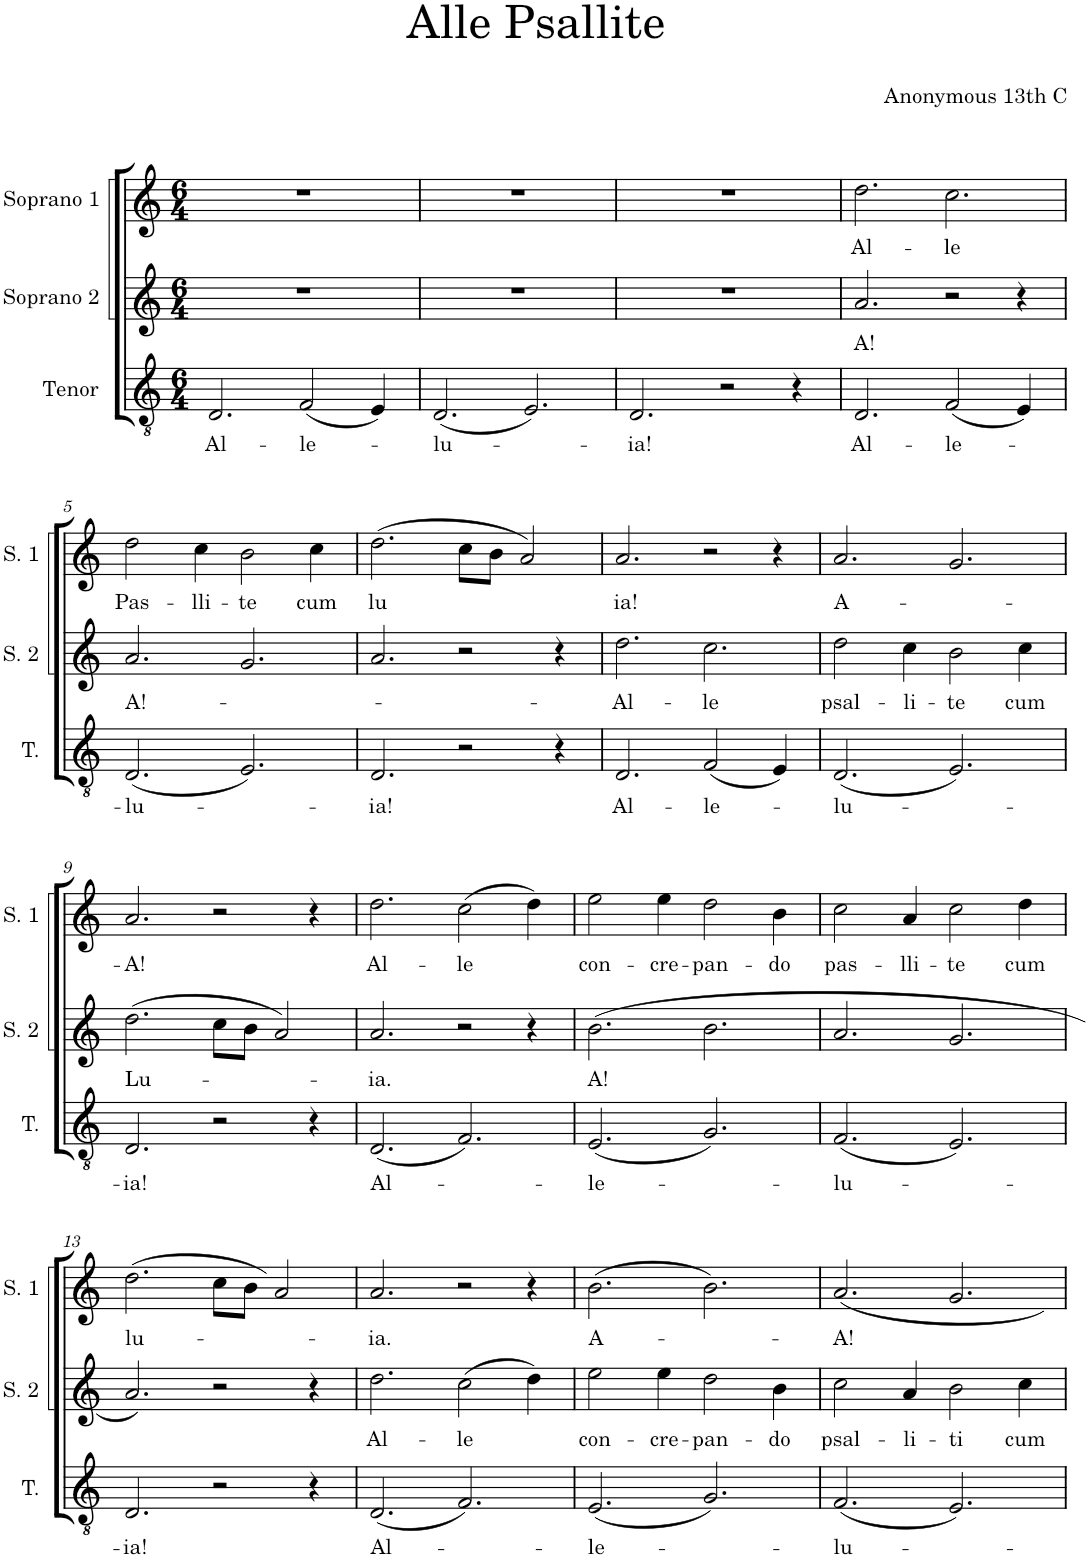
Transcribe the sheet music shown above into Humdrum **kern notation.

**kern	**text	**kern	**text	**kern	**text
*part3	*part3	*part2	*part2	*part1	*part1
*staff3	*staff3	*staff2	*staff2	*staff1	*staff1
*I"Tenor	*	*I"Soprano 2	*	*I"Soprano 1	*
*I'T.	*	*I'S. 2	*	*I'S. 1	*
*clefGv2	*	*clefG2	*	*clefG2	*
*k[]	*	*k[]	*	*k[]	*
*M6/4	*	*M6/4	*	*M6/4	*
=1	=1	=1	=1	=1	=1
!	!LO:LY:b	!	!	!	!
2.D/	Al-	1.r	.	1.r	.
!	!LO:LY:b	!	!	!	!
(2F/	-le-	.	.	.	.
4E/)	.	.	.	.	.
=2	=2	=2	=2	=2	=2
!	!LO:LY:b	!	!	!	!
(2.D/	-lu-	1.r	.	1.r	.
2.E/)	.	.	.	.	.
=3	=3	=3	=3	=3	=3
!	!LO:LY:b	!	!	!	!
2.D/	-ia!	1.r	.	1.r	.
2r	.	.	.	.	.
4r	.	.	.	.	.
=4	=4	=4	=4	=4	=4
!	!LO:LY:b	!	!LO:LY:b	!	!LO:LY:b
2.D/	Al-	2.a/	A!	2.dd\	Al-
!	!LO:LY:b	!	!	!	!LO:LY:b
(2F/	-le-	2r	.	2.cc\	-le
4E/)	.	4r	.	.	.
!!LO:LB:g=z
=5	=5	=5	=5	=5	=5
!	!LO:LY:b	!	!LO:LY:b	!	!LO:LY:b
(2.D/	-lu-	2.a/	A!-	2dd\	Pas-
!	!	!	!	!	!LO:LY:b
.	.	.	.	4cc\	-lli-
!	!	!	!	!	!LO:LY:b
2.E/)	.	2.g/	.	2b\	-te
!	!	!	!	!	!LO:LY:b
.	.	.	.	4cc\	cum
=6	=6	=6	=6	=6	=6
!	!LO:LY:b	!	!	!	!LO:LY:b
2.D/	-ia!	2.a/	.	(2.dd\	lu
2r	.	2r	.	8cc\L)	.
.	.	.	.	8b\J	.
.	.	.	.	2a/	.
4r	.	4r	.	.	.
=7	=7	=7	=7	=7	=7
!	!LO:LY:b	!	!LO:LY:b	!	!LO:LY:b
2.D/	Al-	2.dd\	-Al-	2.a/	ia!
!	!LO:LY:b	!	!LO:LY:b	!	!
(2F/	-le-	2.cc\	-le	2r	.
4E/)	.	.	.	4r	.
=8	=8	=8	=8	=8	=8
!	!LO:LY:b	!	!LO:LY:b	!	!LO:LY:b
(2.D/	-lu-	2dd\	psal-	2.a/	A-
!	!	!	!LO:LY:b	!	!
.	.	4cc\	-li-	.	.
!	!	!	!LO:LY:b	!	!
2.E/)	.	2b\	-te	2.g/	.
!	!	!	!LO:LY:b	!	!
.	.	4cc\	cum	.	.
!!LO:LB:g=z
=9	=9	=9	=9	=9	=9
!	!LO:LY:b	!	!LO:LY:b	!	!LO:LY:b
2.D/	-ia!	(2.dd\	Lu-	2.a/	-A!
2r	.	8cc\L)	.	2r	.
.	.	8b\J	.	.	.
.	.	2a/	.	.	.
4r	.	.	.	4r	.
=10	=10	=10	=10	=10	=10
!	!LO:LY:b	!	!LO:LY:b	!	!LO:LY:b
(2.D/	Al-	2.a/	-ia.	2.dd\	Al-
!	!	!	!	!	!LO:LY:b
2.F/)	.	2r	.	(2cc\	-le
.	.	4r	.	4dd\)	.
=11	=11	=11	=11	=11	=11
!	!LO:LY:b	!	!LO:LY:b	!	!LO:LY:b
(2.E/	-le-	(2.b\	A!	2ee\	con-
!	!	!	!	!	!LO:LY:b
.	.	.	.	4ee\	-cre-
!	!	!	!	!	!LO:LY:b
2.G/)	.	2.b\)	.	2dd\	-pan-
!	!	!	!	!	!LO:LY:b
.	.	.	.	4b\	-do
=12	=12	=12	=12	=12	=12
!	!LO:LY:b	!	!	!	!LO:LY:b
(2.F/	-lu-	2.a/	.	2cc\	pas-
!	!	!	!	!	!LO:LY:b
.	.	.	.	4a/	-lli-
!	!	!	!	!	!LO:LY:b
2.E/)	.	2.g/	.	2cc\	-te
!	!	!	!	!	!LO:LY:b
.	.	.	.	4dd\	cum
!!LO:LB:g=z
=13	=13	=13	=13	=13	=13
!	!LO:LY:b	!	!	!	!LO:LY:b
2.D/	-ia!	(2.a/	.	(2.dd\	lu-
2r	.	2r)	.	8cc\L)	.
.	.	.	.	8b\J	.
.	.	.	.	2a/	.
4r	.	4r	.	.	.
=14	=14	=14	=14	=14	=14
!	!LO:LY:b	!	!LO:LY:b	!	!LO:LY:b
(2.D/	Al-	2.dd\	Al-	2.a/	-ia.
!	!	!	!LO:LY:b	!	!
2.F/)	.	(2cc\	-le	2r	.
.	.	4dd\)	.	4r	.
=15	=15	=15	=15	=15	=15
!	!LO:LY:b	!	!LO:LY:b	!	!LO:LY:b
(2.E/	-le-	2ee\	-con-	(2.b\	A-
!	!	!	!LO:LY:b	!	!
.	.	4ee\	-cre-	.	.
!	!	!	!LO:LY:b	!	!
2.G/)	.	2dd\	-pan-	2.b\)	.
!	!	!	!LO:LY:b	!	!
.	.	4b\	-do	.	.
=16	=16	=16	=16	=16	=16
!	!LO:LY:b	!	!LO:LY:b	!	!LO:LY:b
(2.F/	-lu-	2cc\	psal-	(2.a/	-A!
!	!	!	!LO:LY:b	!	!
.	.	4a/	-li-	.	.
!	!	!	!LO:LY:b	!	!
2.E/)	.	2b\	-ti	2.g/)	.
!	!	!	!LO:LY:b	!	!
.	.	4cc\	cum	.	.
=	=	=	=	=	=
*-	*-	*-	*-	*-	*-
